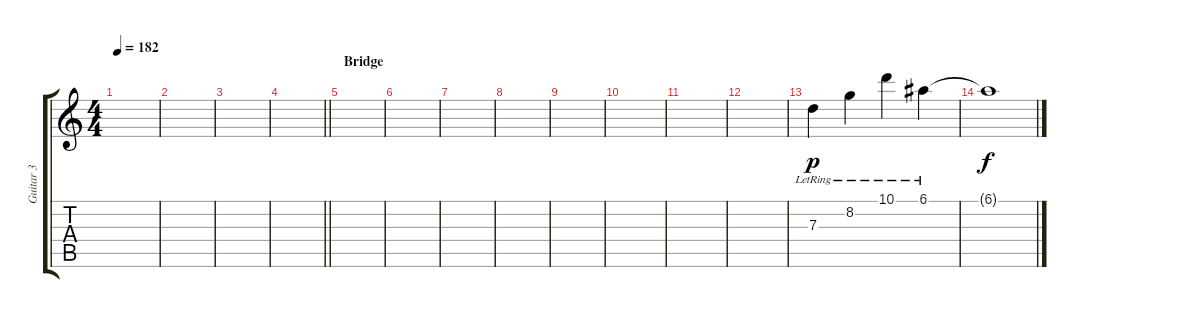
\track ("Guitar 3" "Guitar 3") {instrument distortionguitar}
\staff {score tabs}
\tuning (E4 B3 G3 D3 A2 D2) {hide}
\ts (4 4)
\tempo 182
\clef g2
\ks c
|
|
|
\barLineRight lightlight
|
\section ("" "Bridge")
|
|
|
|
|
|
|
|
7.3{lr}.4{dy p volume 13 instrument electricguitarclean} 8.2{lr}.4 10.1{lr}.4 6.1{lr}.4 |
6.1{t}.1{dy f}
